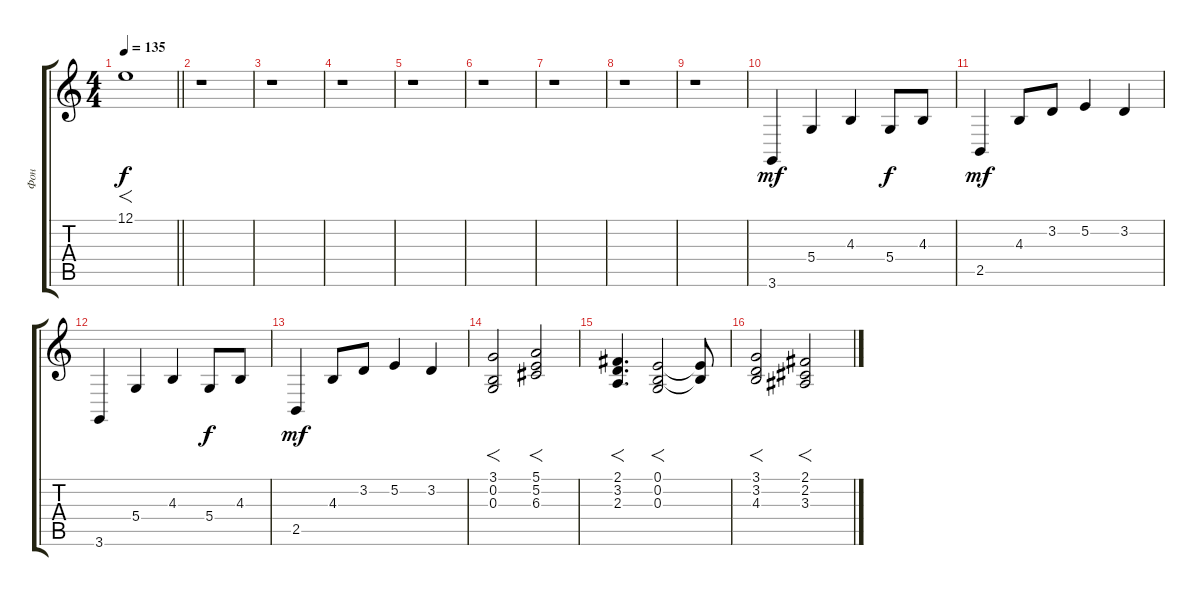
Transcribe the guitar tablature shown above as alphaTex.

\track ("Фон" "Фон") {instrument violin}
\staff {score tabs}
\tuning (E4 B3 G3 D3 A2 E2) {hide}
\ts (4 4)
\tempo 135
\clef g2
\barLineRight lightlight
\ks c
12.1.1{f dy f} |
r.1 |
r.1 |
r.1 |
r.1 |
r.1 |
r.1 |
r.1 |
r.1 |
3.6.4{dy mf volume 11 instrument electricguitarjazz} 5.4.4 4.3.4 5.4.8{dy f} 4.3.8 |
2.5.4{dy mf} 4.3.8 3.2.8 5.2.4 3.2.4 |
3.6.4 5.4.4 4.3.4 5.4.8{dy f} 4.3.8 |
2.5.4{dy mf} 4.3.8 3.2.8 5.2.4 3.2.4 |
(3.1 0.2 0.3).2{f volume 12 instrument viola} (5.1 5.2 6.3).2{f} |
(2.1 3.2 2.3).4{f d} (0.1 0.2 0.3).2{f} (0.1{t} 0.2{t}).8 |
(3.1 3.2 4.3).2{f} (2.1 2.2 3.3).2{f}
